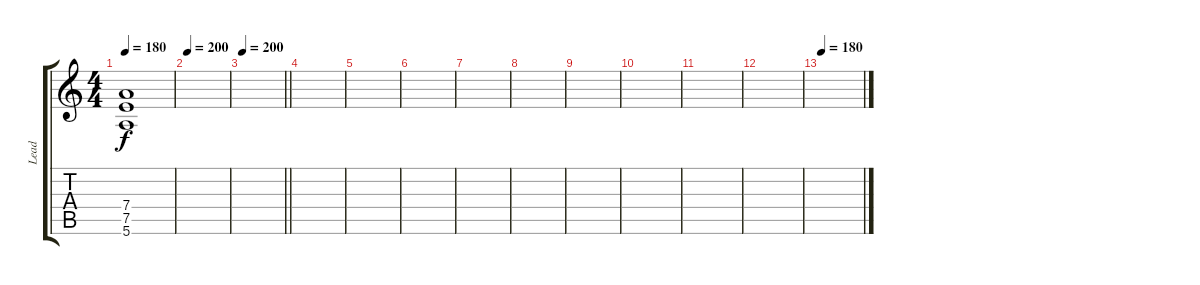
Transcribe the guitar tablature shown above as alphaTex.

\track ("Lead" "Lead") {instrument distortionguitar}
\staff {score tabs}
\tuning (E4 B3 G3 D3 A2 E2) {hide}
\ts (4 4)
\tempo 180
\clef g2
\ks c
(7.4 7.5 5.6).1{dy f} |
\tempo 200
|
\tempo 200
\barLineRight lightlight
|
|
|
|
|
|
|
|
|
|
\tempo 180
